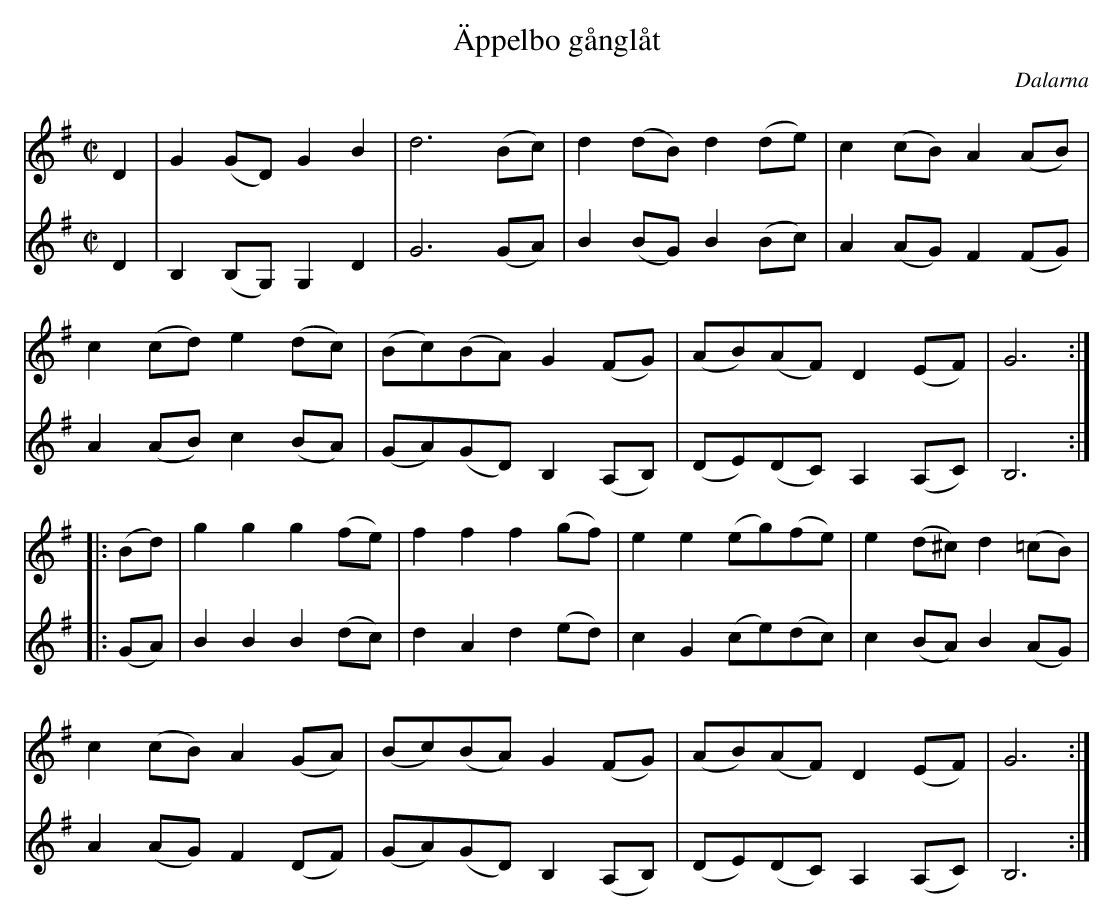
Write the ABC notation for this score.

X:1
T:Äppelbo gånglåt
M:C|
L:1/8
O:Dalarna
K:G
V:1
D2 | G2(GD) G2B2 | d6(Bc) | d2(dB) d2(de) | c2(cB) A2(AB) |
c2(cd) e2(dc) | (Bc)(BA) G2(FG) | (AB)(AF) D2(EF) | G6 :|
|: (Bd) | g2g2 g2(fe) | f2f2 f2(gf) | e2e2 (eg)(fe) | e2(d^c) d2(=cB) |
c2(cB) A2(GA) | (Bc)(BA) G2(FG) | (AB)(AF) D2(EF) | G6 :|
V:2
D2 | B,2(B,G,) G,2D2 | G6(GA) | B2(BG) B2(Bc) | A2(AG) F2(FG) |
A2(AB) c2(BA) | (GA)(GD) B,2(A,B,) | (DE)(DC) A,2(A,C) | B,6 :|
|: (GA) | B2B2 B2(dc) | d2A2 d2(ed) | c2G2 (ce)(dc) | c2(BA) B2(AG) |
A2(AG) F2(DF) | (GA)(GD) B,2(A,B,) | (DE)(DC) A,2(A,C) | B,6 :|
